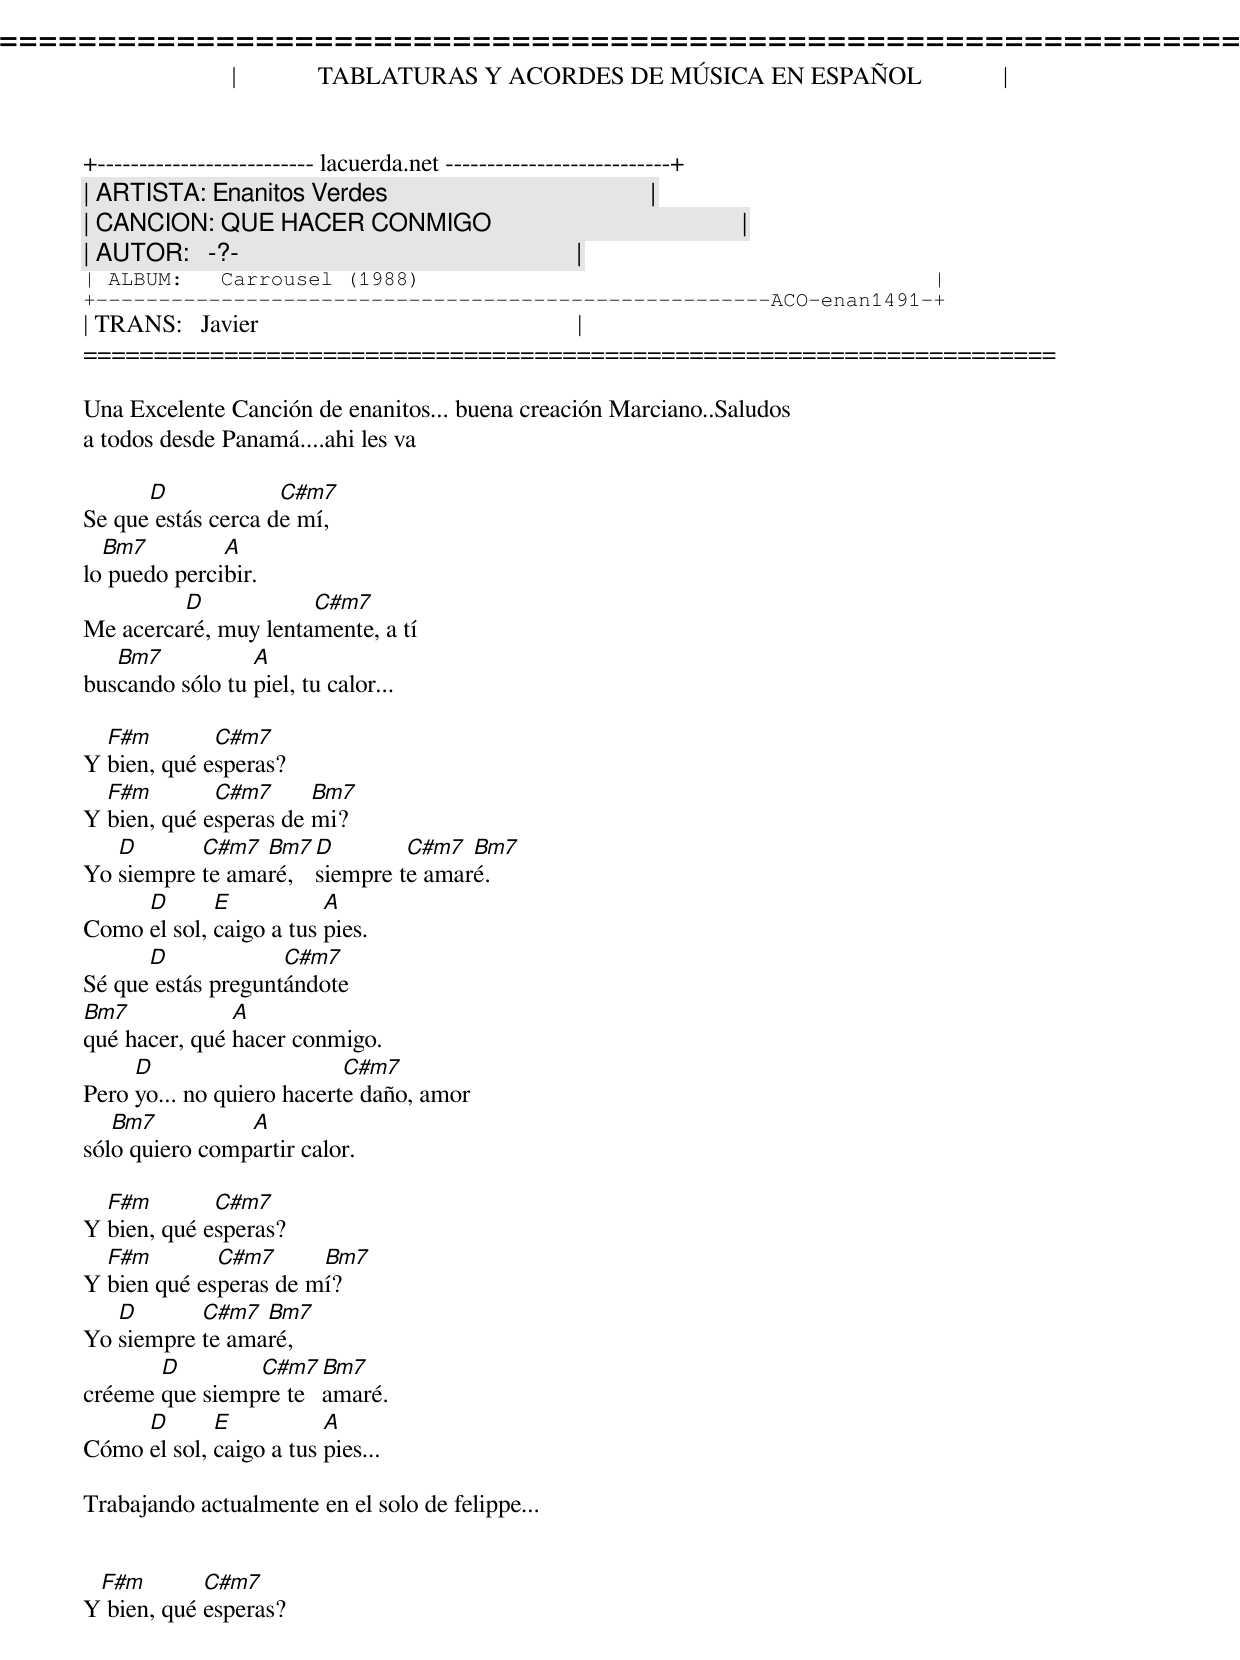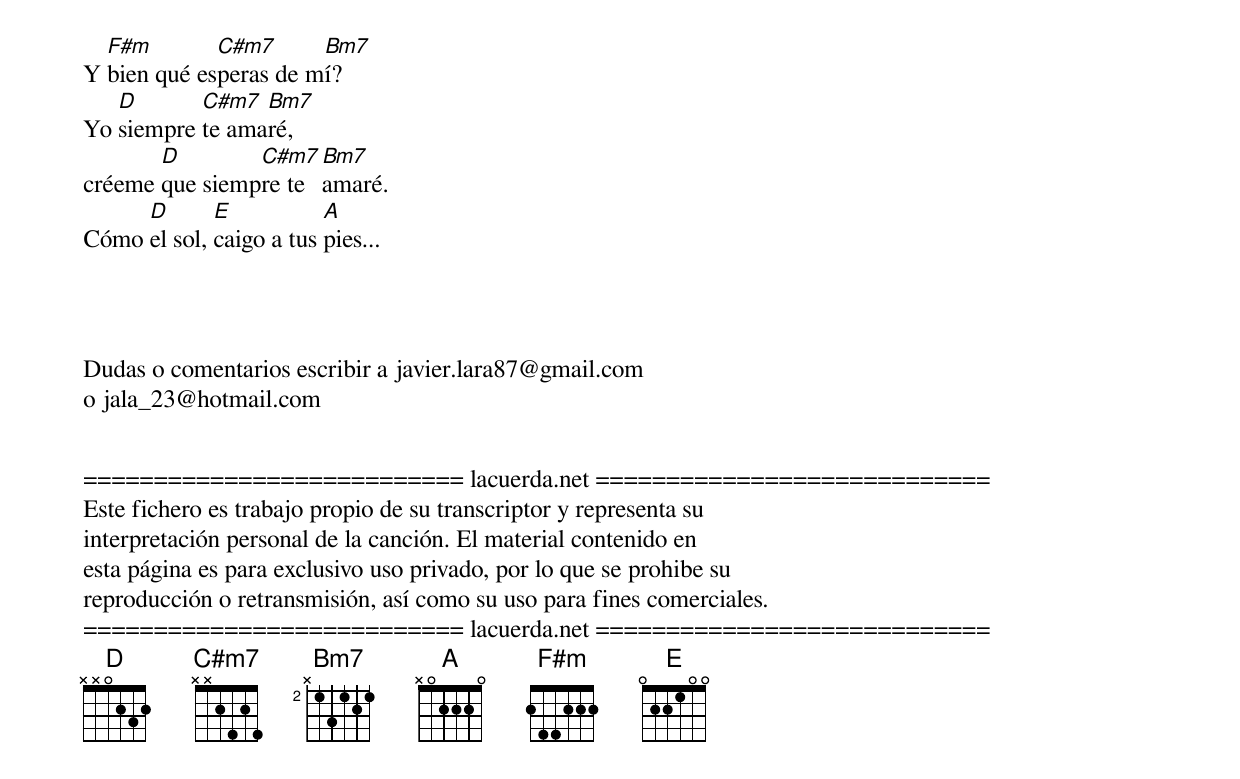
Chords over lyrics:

=====================================================================
|             TABLATURAS Y ACORDES DE MÚSICA EN ESPAÑOL             |
+-------------------------- lacuerda.net ---------------------------+
| ARTISTA: Enanitos Verdes                                          |
| CANCION: QUE HACER CONMIGO                                        |
| AUTOR:   -?-                                                      |
| ALBUM:   Carrousel (1988)                                         |
+------------------------------------------------------ACO-enan1491-+
| TRANS:   Javier                                                   |
=====================================================================

Una Excelente Canción de enanitos... buena creación Marciano..Saludos
a todos desde Panamá....ahi les va

      D             C#m7
Se que estás cerca de mí,
  Bm7         A
lo puedo percibir.
         D            C#m7
Me acercaré, muy lentamente, a tí
   Bm7           A
buscando sólo tu piel, tu calor...

  F#m        C#m7
Y bien, qué esperas?
  F#m        C#m7      Bm7
Y bien, qué esperas de mi?
   D       C#m7  Bm7 D        C#m7  Bm7
Yo siempre te amaré, siempre te amaré.
     D       E           A
Como el sol, caigo a tus pies.
      D             C#m7
Sé que estás preguntándote
Bm7            A
qué hacer, qué hacer conmigo.
     D                     C#m7
Pero yo... no quiero hacerte daño, amor
   Bm7          A
sólo quiero compartir calor.

  F#m        C#m7
Y bien, qué esperas?
  F#m        C#m7      Bm7
Y bien qué esperas de mí?
   D       C#m7  Bm7
Yo siempre te amaré,
       D        C#m7  Bm7
créeme que siempre te amaré.
     D       E           A
Cómo el sol, caigo a tus pies...

Trabajando actualmente en el solo de felippe...


 F#m        C#m7
Y bien, qué esperas?
  F#m        C#m7      Bm7
Y bien qué esperas de mí?
   D       C#m7  Bm7
Yo siempre te amaré,
       D        C#m7  Bm7
créeme que siempre te amaré.
     D       E           A
Cómo el sol, caigo a tus pies...




Dudas o comentarios escribir a javier.lara87@gmail.com
o jala_23@hotmail.com


=========================== lacuerda.net ============================
Este fichero es trabajo propio de su transcriptor y representa su
interpretación personal de la canción. El material contenido en
esta página es para exclusivo uso privado, por lo que se prohibe su
reproducción o retransmisión, así como su uso para fines comerciales.
=========================== lacuerda.net ============================
